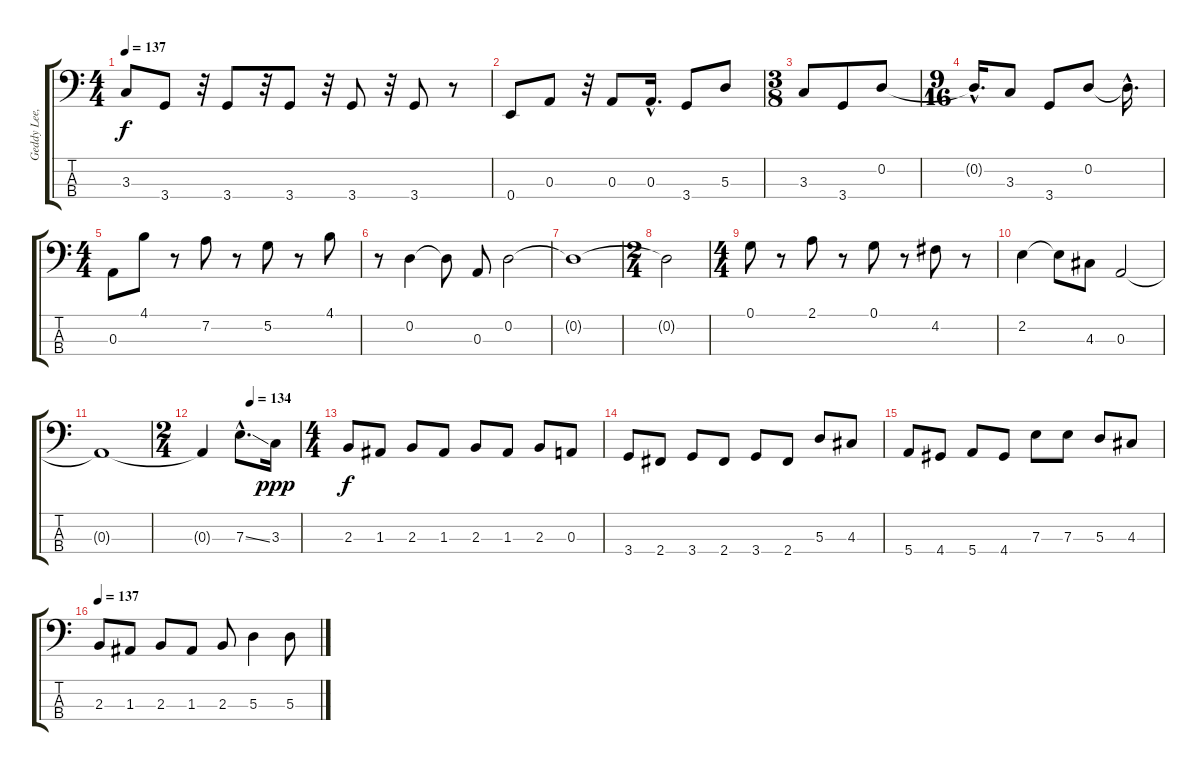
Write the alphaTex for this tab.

\track ("Geddy Lee, Bajo" "Geddy Lee,") {instrument electricbassfinger}
\staff {score tabs}
\tuning (G2 D2 A1 E1) {hide}
\ts (4 4)
\tempo 137
\clef f4
\ks c
3.3.8{dy f volume 16} 3.4.8 r.32 3.4.8{volume 11} r.32 3.4.8{volume 8} r.32 3.4.8{volume 5} r.32 3.4.8{volume 2} r.8 |
0.4.8{volume 16} 0.3.8 r.32 0.3.8{volume 8} 0.3{hac}.16{d volume 5} 3.4.8{volume 16} 5.3.8 |
\ts (3 8)
3.3.8 3.4.8 0.2.8 |
\ts (9 16)
0.2{hac t}.16{d} 3.3.8 3.4.8 0.2.8 0.2{hac t}.16{d} |
\ts (4 4)
0.3.8 4.1.8 r.8 7.2.8 r.8 5.2.8 r.8 4.1.8 |
r.8 0.2.4 0.2{t}.8 0.3.8 0.2.2 |
0.2{t}.1 |
\ts (2 4)
0.2{t}.2 |
\ts (4 4)
0.1.8 r.8 2.1.8 r.8 0.1.8 r.8 4.2.8 r.8 |
2.2.4 2.2{t}.8 4.3.8 0.3.2 |
0.3{t}.1 |
\ts (2 4)
\tempo (134 0.5)
0.3{t}.4 7.3{ss hac}.8{d} 3.3.16{dy ppp} |
\ts (4 4)
2.3.8{dy f} 1.3.8 2.3.8 1.3.8 2.3.8 1.3.8 2.3.8 0.3.8 |
3.4.8 2.4.8 3.4.8 2.4.8 3.4.8 2.4.8 5.3.8 4.3.8 |
5.4.8 4.4.8 5.4.8 4.4.8 7.3.8 7.3.8 5.3.8 4.3.8 |
\tempo 137
2.3.8 1.3.8 2.3.8 1.3.8 2.3.8 5.3.4 5.3.8
